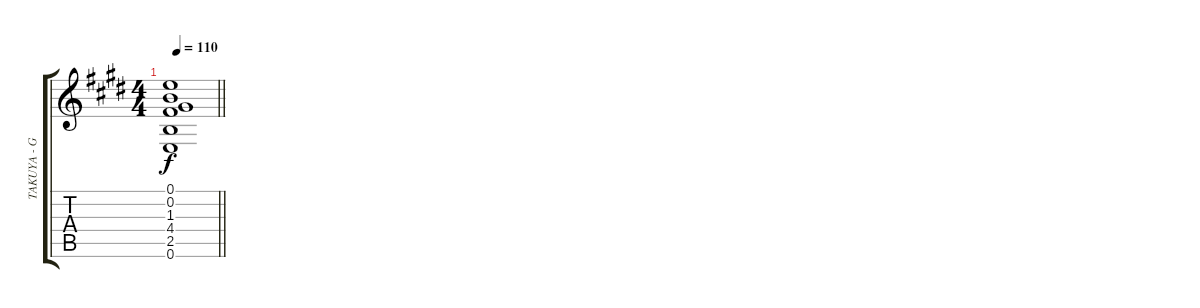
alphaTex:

\track ("TAKUYA - Guitar 1" "TAKUYA - G") {instrument overdrivenguitar}
\staff {score tabs}
\tuning (E4 B3 G3 D3 A2 E2) {hide}
\ts (4 4)
\tempo 110
\clef g2
\barLineRight lightlight
\ks e
(0.1{t} 0.2{t} 1.3{t} 4.4{t} 2.5{t} 0.6{t}).1{dy f}
